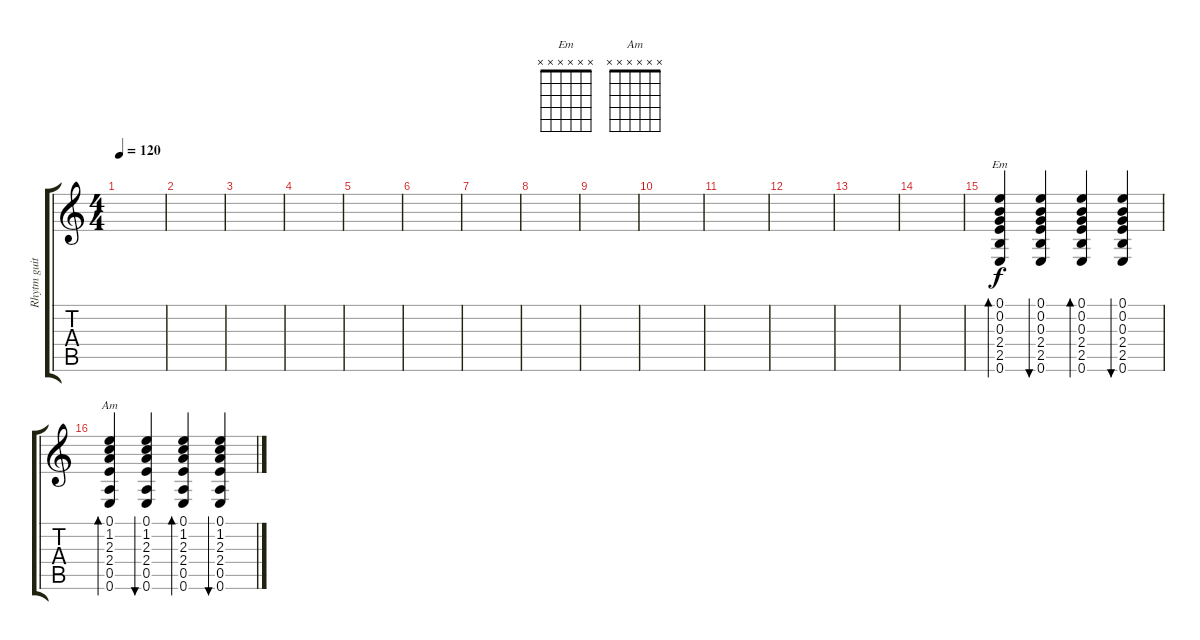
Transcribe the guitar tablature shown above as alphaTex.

\track ("Rhytm guitar" "Rhytm guit") {instrument acousticguitarsteel}
\staff {score tabs}
\tuning (E4 B3 G3 D3 A2 E2) {hide}
\chord ("Em" x x x x x x)
\chord ("Am" x x x x x x)
\ts (4 4)
\tempo 120
\clef g2
\ks c
|
|
|
|
|
|
|
|
|
|
|
|
|
|
(0.1 0.2 0.3 2.4 2.5 0.6).4{bd 60 ch "Em"} (0.1 0.2 0.3 2.4 2.5 0.6).4{bu 60} (0.1 0.2 0.3 2.4 2.5 0.6).4{bd 60} (0.1 0.2 0.3 2.4 2.5 0.6).4{bu 60} |
(0.1 1.2 2.3 2.4 0.5 0.6).4{bd 60 ch "Am"} (0.1 1.2 2.3 2.4 0.5 0.6).4{bu 60} (0.1 1.2 2.3 2.4 0.5 0.6).4{bd 60} (0.1 1.2 2.3 2.4 0.5 0.6).4{bu 60}
